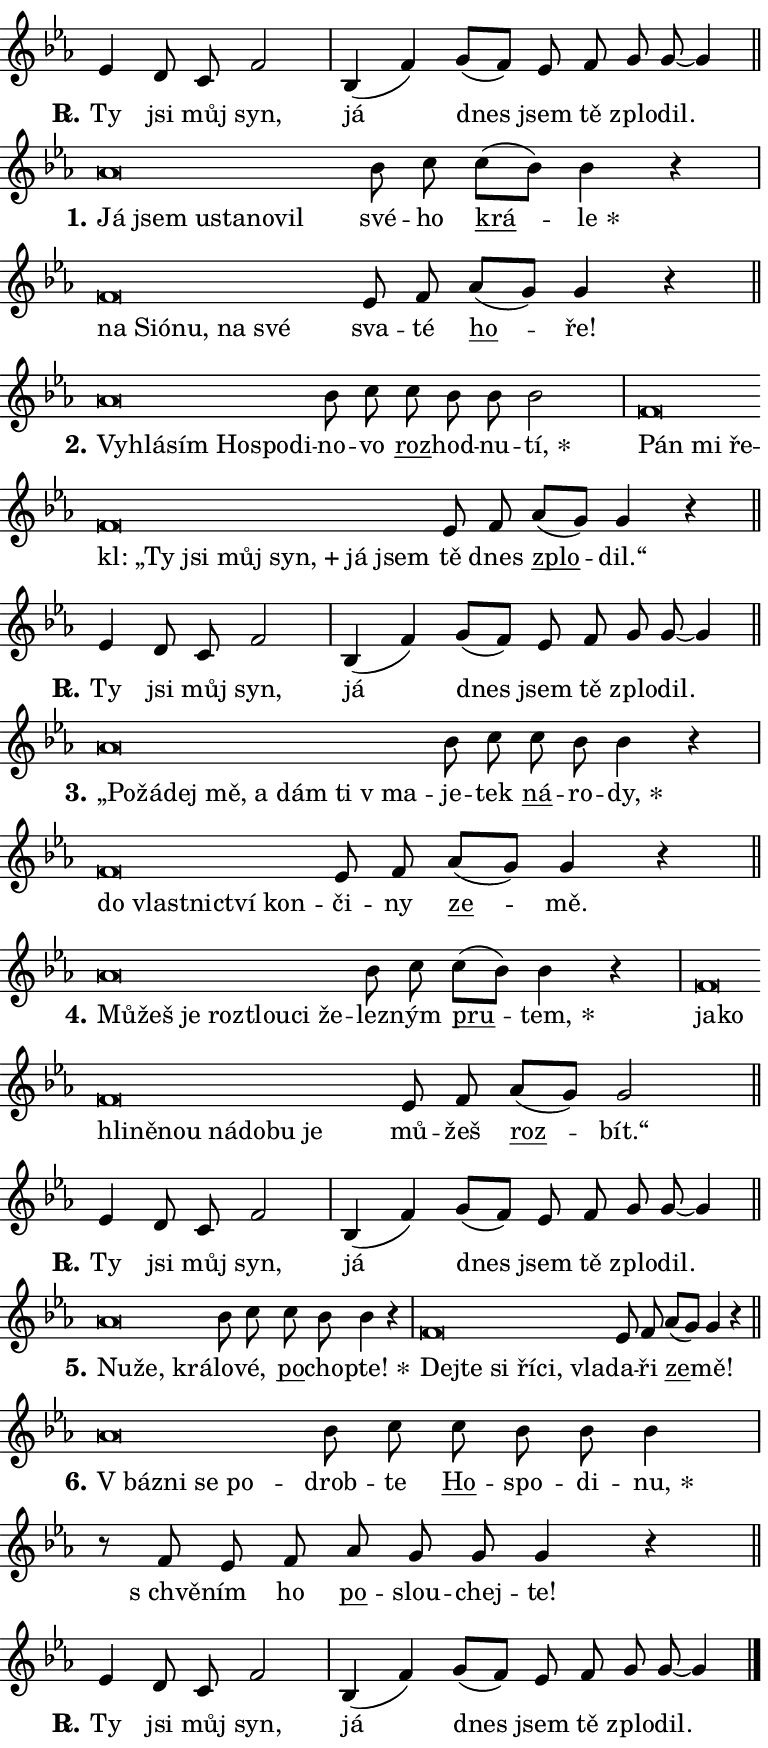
\version "2.24.0"
\header { tagline = "" }
\paper {
  indent = 0\cm
  top-margin = 0\cm
  right-margin = 0.13\cm % to fit lyric hyphens
  bottom-margin = 0\cm
  left-margin = 0\cm
  paper-width = 13\cm
  page-breaking = #ly:one-page-breaking
  system-system-spacing.basic-distance = #11
  score-system-spacing.basic-distance = #11
  ragged-last = ##f
}


%% Author: Thomas Morley
%% https://lists.gnu.org/archive/html/lilypond-user/2020-05/msg00002.html
#(define (line-position grob)
"Returns position of @var[grob} in current system:
   @code{'start}, if at first time-step
   @code{'end}, if at last time-step
   @code{'middle} otherwise
"
  (let* ((col (ly:item-get-column grob))
         (ln (ly:grob-object col 'left-neighbor))
         (rn (ly:grob-object col 'right-neighbor))
         (col-to-check-left (if (ly:grob? ln) ln col))
         (col-to-check-right (if (ly:grob? rn) rn col))
         (break-dir-left
           (and
             (ly:grob-property col-to-check-left 'non-musical #f)
             (ly:item-break-dir col-to-check-left)))
         (break-dir-right
           (and
             (ly:grob-property col-to-check-right 'non-musical #f)
             (ly:item-break-dir col-to-check-right))))
        (cond ((eqv? 1 break-dir-left) 'start)
              ((eqv? -1 break-dir-right) 'end)
              (else 'middle))))

#(define (tranparent-at-line-position vctor)
  (lambda (grob)
  "Relying on @code{line-position} select the relevant enry from @var{vctor}.
Used to determine transparency,"
    (case (line-position grob)
      ((end) (not (vector-ref vctor 0)))
      ((middle) (not (vector-ref vctor 1)))
      ((start) (not (vector-ref vctor 2))))))

noteHeadBreakVisibility =
#(define-music-function (break-visibility)(vector?)
"Makes @code{NoteHead}s transparent relying on @var{break-visibility}"
#{
  \override NoteHead.transparent =
    #(tranparent-at-line-position break-visibility)
#})

#(define delete-ledgers-for-transparent-note-heads
  (lambda (grob)
    "Reads whether a @code{NoteHead} is transparent.
If so this @code{NoteHead} is removed from @code{'note-heads} from
@var{grob}, which is supposed to be @code{LedgerLineSpanner}.
As a result ledgers are not printed for this @code{NoteHead}"
    (let* ((nhds-array (ly:grob-object grob 'note-heads))
           (nhds-list
             (if (ly:grob-array? nhds-array)
                 (ly:grob-array->list nhds-array)
                 '()))
           ;; Relies on the transparent-property being done before
           ;; Staff.LedgerLineSpanner.after-line-breaking is executed.
           ;; This is fragile ...
           (to-keep
             (remove
               (lambda (nhd)
                 (ly:grob-property nhd 'transparent #f))
               nhds-list)))
      ;; TODO find a better method to iterate over grob-arrays, similiar
      ;; to filter/remove etc for lists
      ;; For now rebuilt from scratch
      (set! (ly:grob-object grob 'note-heads)  '())
      (for-each
        (lambda (nhd)
          (ly:pointer-group-interface::add-grob grob 'note-heads nhd))
        to-keep))))

squashNotes = {
  \override NoteHead.X-extent = #'(-0.2 . 0.2)
  \override NoteHead.Y-extent = #'(-0.75 . 0)
  \override NoteHead.stencil =
    #(lambda (grob)
       (let ((pos (ly:grob-property grob 'staff-position)))
         (begin
           (if (< pos -7) (display "ERROR: Lower brevis then expected\n") (display ""))
           (if (<= pos -6) ly:text-interface::print ly:note-head::print))))
}
unSquashNotes = {
  \revert NoteHead.X-extent
  \revert NoteHead.Y-extent
  \revert NoteHead.stencil
}

hideNotes = \noteHeadBreakVisibility #begin-of-line-visible
unHideNotes = \noteHeadBreakVisibility #all-visible

% work-around for resetting accidentals
% https://lilypond.org/doc/v2.23/Documentation/notation/displaying-rhythms#unmetered-music
cadenzaMeasure = {
  \cadenzaOff
  \partial 1024 s1024
  \cadenzaOn
}

#(define-markup-command (accent layout props text) (markup?)
  "Underline accented syllable"
  (interpret-markup layout props
    #{\markup \override #'(offset . 4.3) \underline { #text }#}))

responsum = \markup \concat {
  "R" \hspace #-1.05 \path #0.1 #'((moveto 0 0.07) (lineto 0.9 0.8)) \hspace #0.05 "."
}

spaceSize = #0.6828661417322834 % exact space size for TeX Gyre Schola

\layout {
  \context {
    \Staff
    \remove "Time_signature_engraver"
    \override LedgerLineSpanner.after-line-breaking = #delete-ledgers-for-transparent-note-heads
  }
  \context {
    \Lyrics {
      \override LyricSpace.minimum-distance = \spaceSize
      \override LyricText.font-name = #"TeX Gyre Schola"
      \override LyricText.font-size = 1
      \override StanzaNumber.font-name = #"TeX Gyre Schola Bold"
      \override StanzaNumber.font-size = 1
    }
  }
  \context {
    \Score 
    \override NoteHead.text =
      #(lambda (grob) 
        (let ((pos (ly:grob-property grob 'staff-position)))
          #{\markup {
            \combine
              \halign #-0.55 \raise #(if (= pos -6) 0 0.5) \override #'(thickness . 2) \draw-line #'(3.2 . 0)
              \musicglyph "noteheads.sM1"
          }#}))
  }
}

% magnetic-lyrics.ily
%
%   written by
%     Jean Abou Samra <jean@abou-samra.fr>
%     Werner Lemberg <wl@gnu.org>
%
%   adapted by
%     Jiri Hon <jiri.hon@gmail.com>
%
% Version 2022-Apr-15

% https://www.mail-archive.com/lilypond-user@gnu.org/msg149350.html

#(define (Left_hyphen_pointer_engraver context)
   "Collect syllable-hyphen-syllable occurrences in lyrics and store
them in properties.  This engraver only looks to the left.  For
example, if the lyrics input is @code{foo -- bar}, it does the
following.

@itemize @bullet
@item
Set the @code{text} property of the @code{LyricHyphen} grob between
@q{foo} and @q{bar} to @code{foo}.

@item
Set the @code{left-hyphen} property of the @code{LyricText} grob with
text @q{foo} to the @code{LyricHyphen} grob between @q{foo} and
@q{bar}.
@end itemize

Use this auxiliary engraver in combination with the
@code{lyric-@/text::@/apply-@/magnetic-@/offset!} hook."
   (let ((hyphen #f)
         (text #f))
     (make-engraver
      (acknowledgers
       ((lyric-syllable-interface engraver grob source-engraver)
        (set! text grob)))
      (end-acknowledgers
       ((lyric-hyphen-interface engraver grob source-engraver)
        ;(when (not (grob::has-interface grob 'lyric-space-interface))
          (set! hyphen grob)));)
      ((stop-translation-timestep engraver)
       (when (and text hyphen)
         (ly:grob-set-object! text 'left-hyphen hyphen))
       (set! text #f)
       (set! hyphen #f)))))

#(define (lyric-text::apply-magnetic-offset! grob)
   "If the space between two syllables is less than the value in
property @code{LyricText@/.details@/.squash-threshold}, move the right
syllable to the left so that it gets concatenated with the left
syllable.

Use this function as a hook for
@code{LyricText@/.after-@/line-@/breaking} if the
@code{Left_@/hyphen_@/pointer_@/engraver} is active."
   (let ((hyphen (ly:grob-object grob 'left-hyphen #f)))
     (when hyphen
       (let ((left-text (ly:spanner-bound hyphen LEFT)))
         (when (grob::has-interface left-text 'lyric-syllable-interface)
           (let* ((common (ly:grob-common-refpoint grob left-text X))
                  (this-x-ext (ly:grob-extent grob common X))
                  (left-x-ext
                   (begin
                     ;; Trigger magnetism for left-text.
                     (ly:grob-property left-text 'after-line-breaking)
                     (ly:grob-extent left-text common X)))
                  ;; `delta` is the gap width between two syllables.
                  (delta (- (interval-start this-x-ext)
                            (interval-end left-x-ext)))
                  (details (ly:grob-property grob 'details))
                  (threshold (assoc-get 'squash-threshold details 0.2)))
             (when (< delta threshold)
               (let* (;; We have to manipulate the input text so that
                      ;; ligatures crossing syllable boundaries are not
                      ;; disabled.  For languages based on the Latin
                      ;; script this is essentially a beautification.
                      ;; However, for non-Western scripts it can be a
                      ;; necessity.
                      (lt (ly:grob-property left-text 'text))
                      (rt (ly:grob-property grob 'text))
                      (is-space (grob::has-interface hyphen 'lyric-space-interface))
                      (space (if is-space " " ""))
                      (extra-delta (if is-space spaceSize 0))
                      ;; Append new syllable.
                      (ltrt-space (if (and (string? lt) (string? rt))
                                (string-append lt space rt)
                                (make-concat-markup (list lt space rt))))
                      ;; Right-align `ltrt` to the right side.
                      (ltrt-space-markup (grob-interpret-markup
                               grob
                               (make-translate-markup
                                (cons (interval-length this-x-ext) 0)
                                (make-right-align-markup ltrt-space)))))
                 (begin
                   ;; Don't print `left-text`.
                   (ly:grob-set-property! left-text 'stencil #f)
                   ;; Set text and stencil (which holds all collected
                   ;; syllables so far) and shift it to the left.
                   (ly:grob-set-property! grob 'text ltrt-space)
                   (ly:grob-set-property! grob 'stencil ltrt-space-markup)
                   (ly:grob-translate-axis! grob (- (- delta extra-delta)) X))))))))))


#(define (lyric-hyphen::displace-bounds-first grob)
   ;; Make very sure this callback isn't triggered too early.
   (let ((left (ly:spanner-bound grob LEFT))
         (right (ly:spanner-bound grob RIGHT)))
     (ly:grob-property left 'after-line-breaking)
     (ly:grob-property right 'after-line-breaking)
     (ly:lyric-hyphen::print grob)))

squashThreshold = #0.4

\layout {
  \context {
    \Lyrics
    \consists #Left_hyphen_pointer_engraver
    \override LyricText.after-line-breaking =
      #lyric-text::apply-magnetic-offset!
    \override LyricHyphen.stencil = #lyric-hyphen::displace-bounds-first
    \override LyricText.details.squash-threshold = \squashThreshold
    \override LyricHyphen.minimum-distance = 0
    \override LyricHyphen.minimum-length = \squashThreshold
  }
}

squashText = \override LyricText.details.squash-threshold = 9999
unSquashText = \override LyricText.details.squash-threshold = \squashThreshold

leftText = \override LyricText.self-alignment-X = #LEFT
unLeftText = \revert LyricText.self-alignment-X

starOffset = #(lambda (grob) 
                (let ((x_offset (ly:self-alignment-interface::aligned-on-x-parent grob)))
                  (if (= x_offset 0) 0 (+ x_offset 1.2))))

star = #(define-music-function (syllable)(string?)
"Append star separator at the end of a syllable"
#{
  \once \override LyricText.X-offset = #starOffset
  \lyricmode { \markup {
    #syllable
    \override #'((font-name . "TeX Gyre Schola Bold")) \hspace #0.2 \lower #0.65 \larger "*"
  } }
#})

starAccent = #(define-music-function (syllable)(string?)
"Append star separator at the end of a syllable and make accent"
#{
  \once \override LyricText.X-offset = #starOffset
  \lyricmode { \markup {
    \accent #syllable
    \override #'((font-name . "TeX Gyre Schola Bold")) \hspace #0.2 \lower #0.65 \larger "*"
  } }
#})

breath = #(define-music-function (syllable)(string?)
"Append breathing indicator at the end of a syllable"
#{
  \lyricmode { \markup { #syllable "+" } }
#})

optionalBreath = #(define-music-function (syllable)(string?)
"Append optional breathing indicator at the end of a syllable"
#{
  \lyricmode { \markup { #syllable "(+)" } }
#})


\score {
    <<
        \new Voice = "melody" { \cadenzaOn \key es \major \relative { es'4 d8 c f2 \cadenzaMeasure \bar "|" bes,4( f') \bar "" g8[( f)] es f g g~ g4 \cadenzaMeasure \bar "||" \break } }
        \new Lyrics \lyricsto "melody" { \lyricmode { \set stanza = \responsum
Ty jsi můj syn, já dnes jsem tě zplo -- dil. } }
    >>
    \layout {}
}

\score {
    <<
        \new Voice = "melody" { \cadenzaOn \key es \major \relative { \squashNotes as'\breve*1/16 \hideNotes \breve*1/16 \bar "" \breve*1/16 \bar "" \breve*1/16 \bar "" \breve*1/16 \breve*1/16 \bar "" \unHideNotes \unSquashNotes bes8 c \bar "" c[( bes)] bes4 r \cadenzaMeasure \bar "|" \squashNotes f\breve*1/16 \hideNotes \breve*1/16 \bar "" \breve*1/16 \bar "" \breve*1/16 \bar "" \breve*1/16 \breve*1/16 \bar "" \unHideNotes \unSquashNotes es8 f \bar "" as[( g)] g4 r \cadenzaMeasure \bar "||" \break } }
        \new Lyrics \lyricsto "melody" { \lyricmode { \set stanza = "1."
\leftText Já \squashText jsem u -- sta -- no -- vil \unLeftText \unSquashText své -- ho \markup \accent krá -- \star le \leftText na \squashText Si -- ó -- nu, na své \unLeftText \unSquashText sva -- té \markup \accent ho -- ře! } }
    >>
    \layout {}
}

\score {
    <<
        \new Voice = "melody" { \cadenzaOn \key es \major \relative { \squashNotes as'\breve*1/16 \hideNotes \breve*1/16 \bar "" \breve*1/16 \bar "" \breve*1/16 \bar "" \breve*1/16 \breve*1/16 \bar "" \unHideNotes \unSquashNotes bes8 c \bar "" c bes bes bes2 \cadenzaMeasure \bar "|" \squashNotes f\breve*1/16 \hideNotes \breve*1/16 \bar "" \breve*1/16 \bar "" \breve*1/16 \bar "" \breve*1/16 \bar "" \breve*1/16 \bar "" \breve*1/16 \bar "" \breve*1/16 \bar "" \breve*1/16 \breve*1/16 \bar "" \unHideNotes \unSquashNotes es8 f \bar "" as[( g)] g4 r \cadenzaMeasure \bar "||" \break } }
        \new Lyrics \lyricsto "melody" { \lyricmode { \set stanza = "2."
\leftText Vy -- \squashText hlá -- sím Ho -- spo -- di -- \unLeftText \unSquashText no -- vo \markup \accent roz -- hod -- nu -- \star tí, \leftText Pán \squashText mi ře -- kl: „Ty jsi můj \breath "syn," já jsem \unLeftText \unSquashText tě dnes \markup \accent zplo -- dil.“ } }
    >>
    \layout {}
}

\score {
    <<
        \new Voice = "melody" { \cadenzaOn \key es \major \relative { es'4 d8 c f2 \cadenzaMeasure \bar "|" bes,4( f') \bar "" g8[( f)] es f g g~ g4 \cadenzaMeasure \bar "||" \break } }
        \new Lyrics \lyricsto "melody" { \lyricmode { \set stanza = \responsum
Ty jsi můj syn, já dnes jsem tě zplo -- dil. } }
    >>
    \layout {}
}

\score {
    <<
        \new Voice = "melody" { \cadenzaOn \key es \major \relative { \squashNotes as'\breve*1/16 \hideNotes \breve*1/16 \bar "" \breve*1/16 \bar "" \breve*1/16 \bar "" \breve*1/16 \bar "" \breve*1/16 \bar "" \breve*1/16 \breve*1/16 \bar "" \unHideNotes \unSquashNotes bes8 c \bar "" c bes bes4 r \cadenzaMeasure \bar "|" \squashNotes f\breve*1/16 \hideNotes \breve*1/16 \bar "" \breve*1/16 \bar "" \breve*1/16 \breve*1/16 \bar "" \unHideNotes \unSquashNotes es8 f \bar "" as[( g)] g4 r \cadenzaMeasure \bar "||" \break } }
        \new Lyrics \lyricsto "melody" { \lyricmode { \set stanza = "3."
\leftText „Po -- \squashText žá -- dej mě, a dám ti "v ma" -- \unLeftText \unSquashText je -- tek \markup \accent ná -- ro -- \star dy, \leftText do \squashText vlast -- nic -- tví kon -- \unLeftText \unSquashText či -- ny \markup \accent ze -- mě. } }
    >>
    \layout {}
}

\score {
    <<
        \new Voice = "melody" { \cadenzaOn \key es \major \relative { \squashNotes as'\breve*1/16 \hideNotes \breve*1/16 \bar "" \breve*1/16 \bar "" \breve*1/16 \bar "" \breve*1/16 \bar "" \breve*1/16 \breve*1/16 \bar "" \unHideNotes \unSquashNotes bes8 c \bar "" c[( bes)] bes4 r \cadenzaMeasure \bar "|" \squashNotes f\breve*1/16 \hideNotes \breve*1/16 \bar "" \breve*1/16 \bar "" \breve*1/16 \bar "" \breve*1/16 \bar "" \breve*1/16 \bar "" \breve*1/16 \bar "" \breve*1/16 \breve*1/16 \bar "" \unHideNotes \unSquashNotes es8 f \bar "" as[( g)] g2 \cadenzaMeasure \bar "||" \break } }
        \new Lyrics \lyricsto "melody" { \lyricmode { \set stanza = "4."
\leftText Mů -- \squashText žeš je roz -- tlou -- ci že -- \unLeftText \unSquashText lez -- ným \markup \accent pru -- \star tem, \leftText ja -- \squashText ko hli -- ně -- nou ná -- do -- bu je \unLeftText \unSquashText mů -- žeš \markup \accent roz -- bít.“ } }
    >>
    \layout {}
}

\score {
    <<
        \new Voice = "melody" { \cadenzaOn \key es \major \relative { es'4 d8 c f2 \cadenzaMeasure \bar "|" bes,4( f') \bar "" g8[( f)] es f g g~ g4 \cadenzaMeasure \bar "||" \break } }
        \new Lyrics \lyricsto "melody" { \lyricmode { \set stanza = \responsum
Ty jsi můj syn, já dnes jsem tě zplo -- dil. } }
    >>
    \layout {}
}

\score {
    <<
        \new Voice = "melody" { \cadenzaOn \key es \major \relative { \squashNotes as'\breve*1/16 \hideNotes \breve*1/16 \breve*1/16 \bar "" \unHideNotes \unSquashNotes bes8 c \bar "" c bes bes4 r \cadenzaMeasure \bar "|" \squashNotes f\breve*1/16 \hideNotes \breve*1/16 \bar "" \breve*1/16 \bar "" \breve*1/16 \bar "" \breve*1/16 \breve*1/16 \bar "" \unHideNotes \unSquashNotes es8 f \bar "" as[( g)] g4 r \cadenzaMeasure \bar "||" \break } }
        \new Lyrics \lyricsto "melody" { \lyricmode { \set stanza = "5."
\leftText Nu -- \squashText že, krá -- \unLeftText \unSquashText lo -- vé, \markup \accent po -- cho -- \star pte! \leftText Dej -- \squashText te si ří -- ci, vla -- \unLeftText \unSquashText da -- ři \markup \accent ze -- mě! } }
    >>
    \layout {}
}

\score {
    <<
        \new Voice = "melody" { \cadenzaOn \key es \major \relative { \squashNotes as'\breve*1/16 \hideNotes \breve*1/16 \bar "" \breve*1/16 \breve*1/16 \bar "" \unHideNotes \unSquashNotes bes8 c \bar "" c bes bes bes4 \cadenzaMeasure \bar "|" r8 f8 es8 f \bar "" as g g g4 r \cadenzaMeasure \bar "||" \break } }
        \new Lyrics \lyricsto "melody" { \lyricmode { \set stanza = "6."
\leftText "V báz" -- \squashText ni se po -- \unLeftText \unSquashText drob -- te \markup \accent Ho -- spo -- di -- \star nu, "s chvě" -- ním ho \markup \accent po -- slou -- chej -- te! } }
    >>
    \layout {}
}

\score {
    <<
        \new Voice = "melody" { \cadenzaOn \key es \major \relative { es'4 d8 c f2 \cadenzaMeasure \bar "|" bes,4( f') \bar "" g8[( f)] es f g g~ g4 \cadenzaMeasure \bar "||" \break } \bar "|." }
        \new Lyrics \lyricsto "melody" { \lyricmode { \set stanza = \responsum
Ty jsi můj syn, já dnes jsem tě zplo -- dil. } }
    >>
    \layout {}
}
